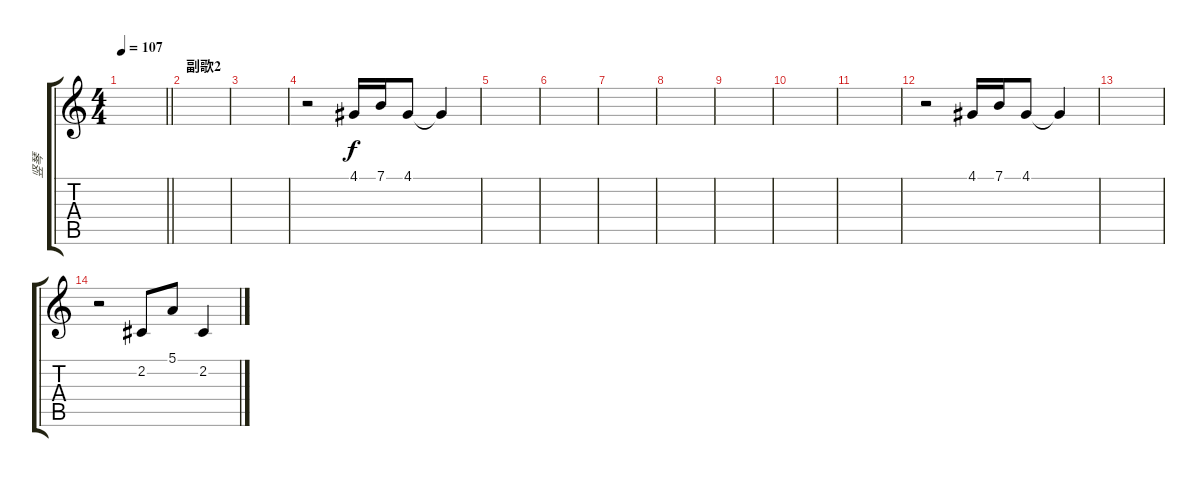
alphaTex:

\track ("竖琴" "竖琴") {instrument orchestralharp}
\staff {score tabs}
\tuning (E4 B3 G3 D3 A2 E2) {hide}
\ts (4 4)
\tempo 107
\clef g2
\barLineRight lightlight
\ks c
|
\section ("" "副歌2")
|
|
r.2 4.1.16 7.1.16 4.1.8 4.1{t}.4 |
|
|
|
|
|
|
|
r.2 4.1.16 7.1.16 4.1.8 4.1{t}.4 |
|
r.2 2.2.8 5.1.8 2.2.4
